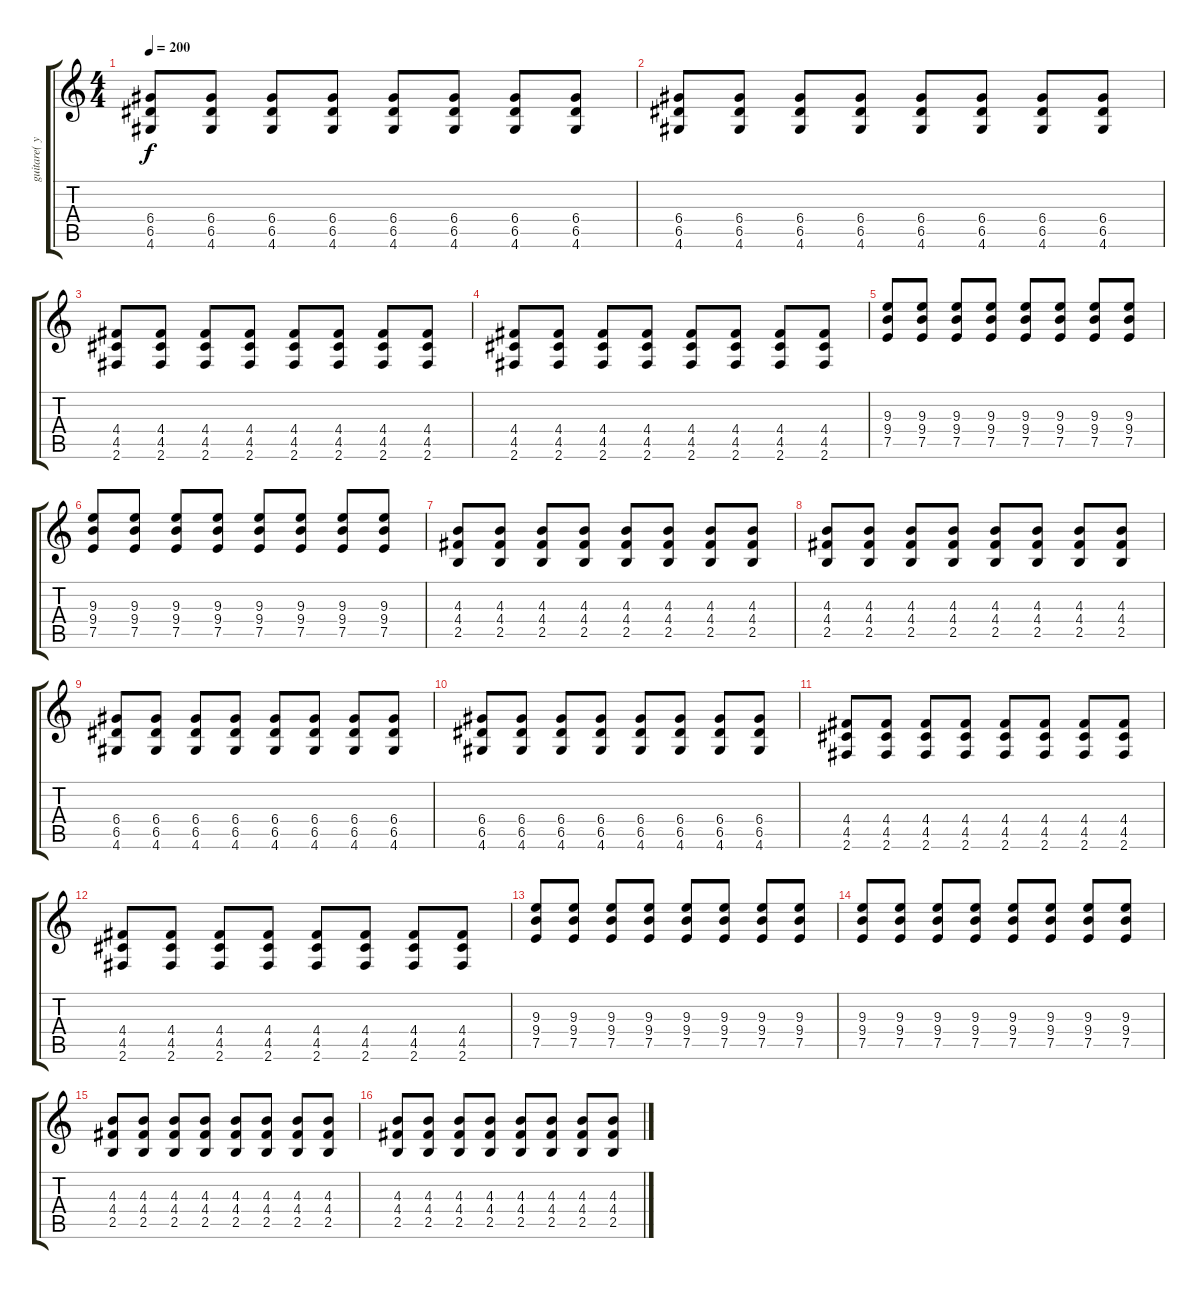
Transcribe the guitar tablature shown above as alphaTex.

\track ("guitare( yann ) " "guitare( y") {instrument overdrivenguitar}
\staff {score tabs}
\tuning (E4 B3 G3 D3 A2 E2) {hide}
\ts (4 4)
\tempo 200
\clef g2
\ks c
(6.4 6.5 4.6).8{dy f} (6.4 6.5 4.6).8 (6.4 6.5 4.6).8 (6.4 6.5 4.6).8 (6.4 6.5 4.6).8 (6.4 6.5 4.6).8 (6.4 6.5 4.6).8 (6.4 6.5 4.6).8 |
(6.4 6.5 4.6).8 (6.4 6.5 4.6).8 (6.4 6.5 4.6).8 (6.4 6.5 4.6).8 (6.4 6.5 4.6).8 (6.4 6.5 4.6).8 (6.4 6.5 4.6).8 (6.4 6.5 4.6).8 |
(4.4 4.5 2.6).8 (4.4 4.5 2.6).8 (4.4 4.5 2.6).8 (4.4 4.5 2.6).8 (4.4 4.5 2.6).8 (4.4 4.5 2.6).8 (4.4 4.5 2.6).8 (4.4 4.5 2.6).8 |
(4.4 4.5 2.6).8 (4.4 4.5 2.6).8 (4.4 4.5 2.6).8 (4.4 4.5 2.6).8 (4.4 4.5 2.6).8 (4.4 4.5 2.6).8 (4.4 4.5 2.6).8 (4.4 4.5 2.6).8 |
(9.3 9.4 7.5).8 (9.3 9.4 7.5).8 (9.3 9.4 7.5).8 (9.3 9.4 7.5).8 (9.3 9.4 7.5).8 (9.3 9.4 7.5).8 (9.3 9.4 7.5).8 (9.3 9.4 7.5).8 |
(9.3 9.4 7.5).8 (9.3 9.4 7.5).8 (9.3 9.4 7.5).8 (9.3 9.4 7.5).8 (9.3 9.4 7.5).8 (9.3 9.4 7.5).8 (9.3 9.4 7.5).8 (9.3 9.4 7.5).8 |
(4.3 4.4 2.5).8 (4.3 4.4 2.5).8 (4.3 4.4 2.5).8 (4.3 4.4 2.5).8 (4.3 4.4 2.5).8 (4.3 4.4 2.5).8 (4.3 4.4 2.5).8 (4.3 4.4 2.5).8 |
(4.3 4.4 2.5).8 (4.3 4.4 2.5).8 (4.3 4.4 2.5).8 (4.3 4.4 2.5).8 (4.3 4.4 2.5).8 (4.3 4.4 2.5).8 (4.3 4.4 2.5).8 (4.3 4.4 2.5).8 |
(6.4 6.5 4.6).8 (6.4 6.5 4.6).8 (6.4 6.5 4.6).8 (6.4 6.5 4.6).8 (6.4 6.5 4.6).8 (6.4 6.5 4.6).8 (6.4 6.5 4.6).8 (6.4 6.5 4.6).8 |
(6.4 6.5 4.6).8 (6.4 6.5 4.6).8 (6.4 6.5 4.6).8 (6.4 6.5 4.6).8 (6.4 6.5 4.6).8 (6.4 6.5 4.6).8 (6.4 6.5 4.6).8 (6.4 6.5 4.6).8 |
(4.4 4.5 2.6).8 (4.4 4.5 2.6).8 (4.4 4.5 2.6).8 (4.4 4.5 2.6).8 (4.4 4.5 2.6).8 (4.4 4.5 2.6).8 (4.4 4.5 2.6).8 (4.4 4.5 2.6).8 |
(4.4 4.5 2.6).8 (4.4 4.5 2.6).8 (4.4 4.5 2.6).8 (4.4 4.5 2.6).8 (4.4 4.5 2.6).8 (4.4 4.5 2.6).8 (4.4 4.5 2.6).8 (4.4 4.5 2.6).8 |
(9.3 9.4 7.5).8 (9.3 9.4 7.5).8 (9.3 9.4 7.5).8 (9.3 9.4 7.5).8 (9.3 9.4 7.5).8 (9.3 9.4 7.5).8 (9.3 9.4 7.5).8 (9.3 9.4 7.5).8 |
(9.3 9.4 7.5).8 (9.3 9.4 7.5).8 (9.3 9.4 7.5).8 (9.3 9.4 7.5).8 (9.3 9.4 7.5).8 (9.3 9.4 7.5).8 (9.3 9.4 7.5).8 (9.3 9.4 7.5).8 |
(4.3 4.4 2.5).8 (4.3 4.4 2.5).8 (4.3 4.4 2.5).8 (4.3 4.4 2.5).8 (4.3 4.4 2.5).8 (4.3 4.4 2.5).8 (4.3 4.4 2.5).8 (4.3 4.4 2.5).8 |
(4.3 4.4 2.5).8 (4.3 4.4 2.5).8 (4.3 4.4 2.5).8 (4.3 4.4 2.5).8 (4.3 4.4 2.5).8 (4.3 4.4 2.5).8 (4.3 4.4 2.5).8 (4.3 4.4 2.5).8
